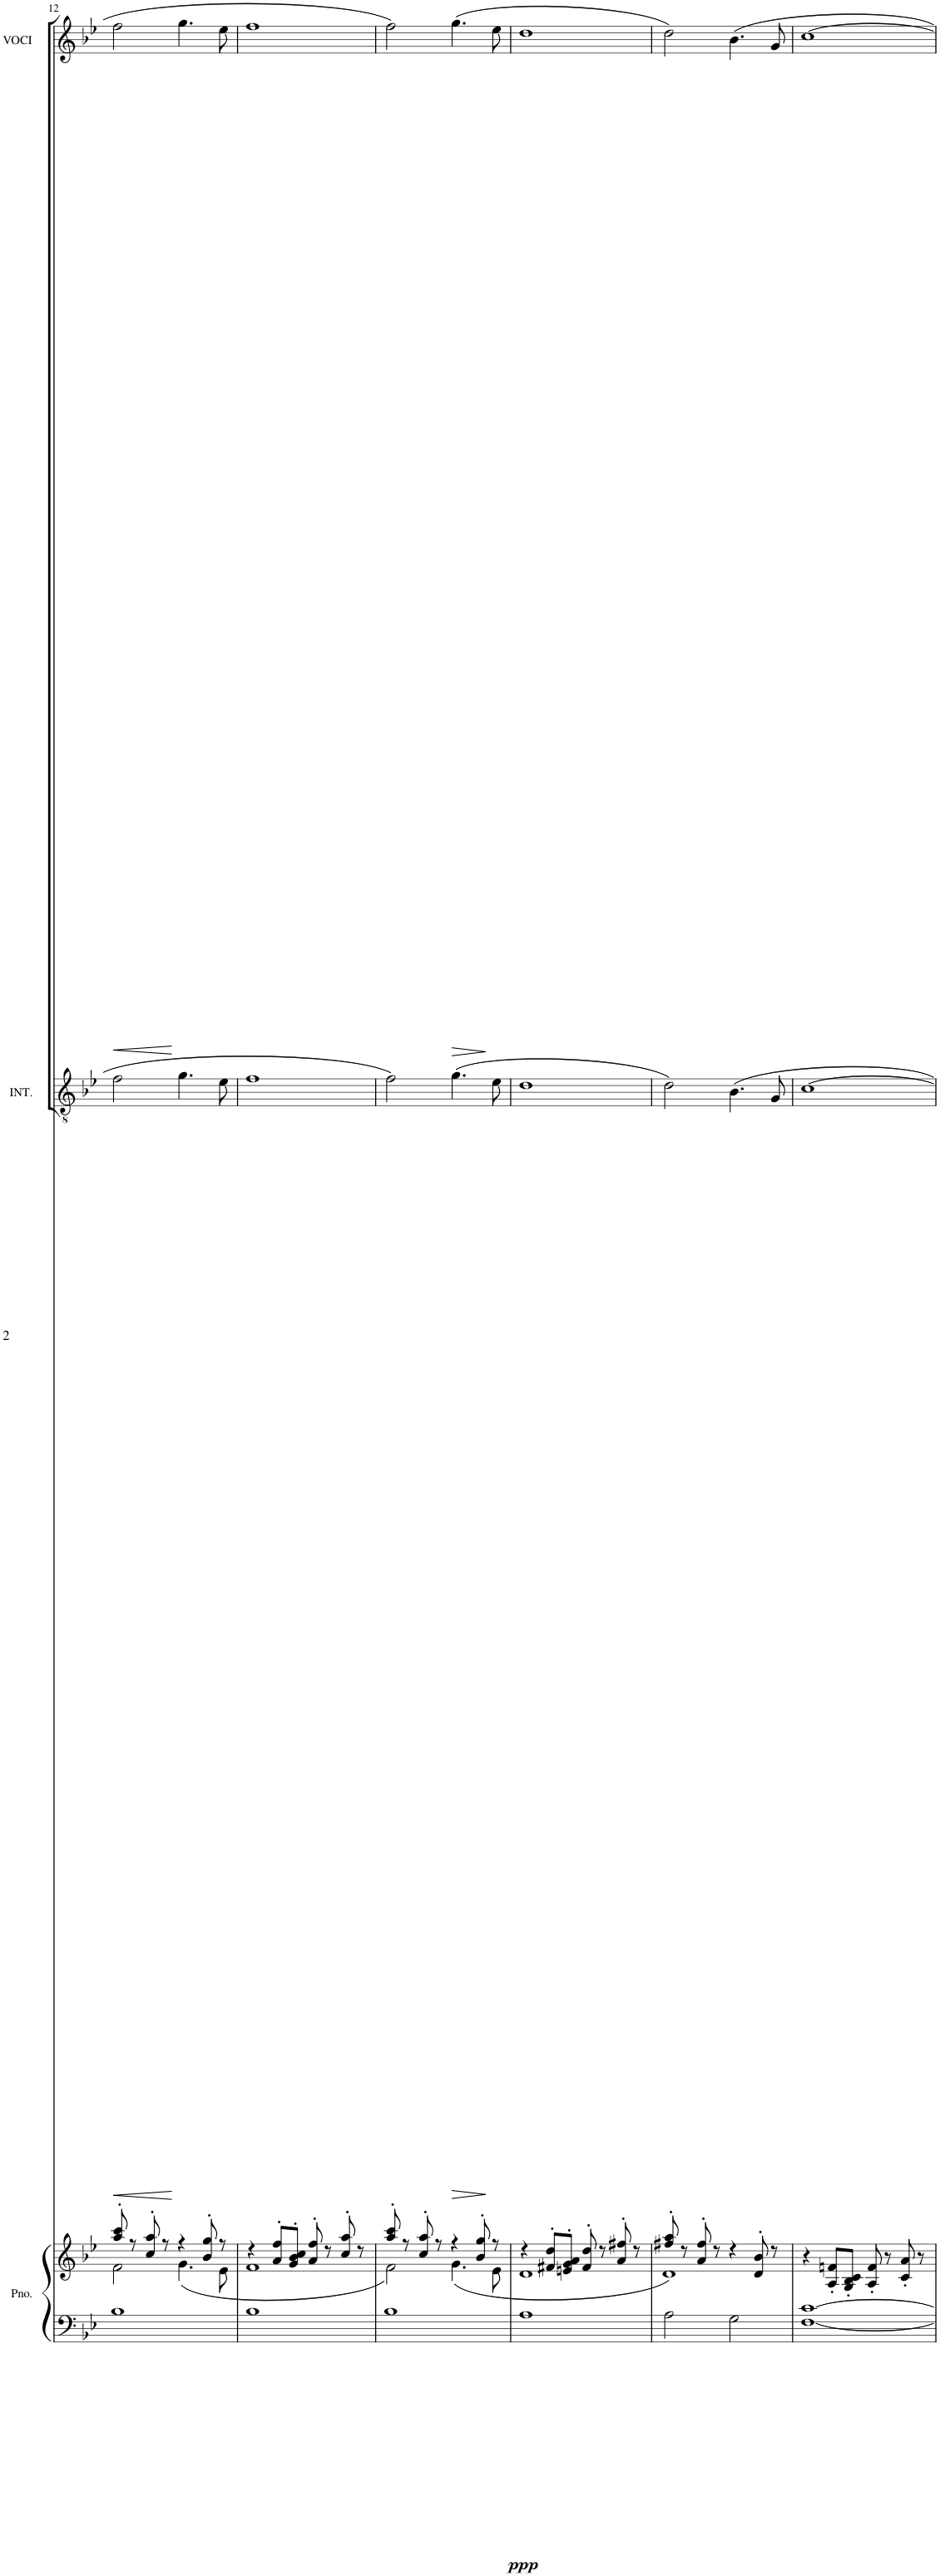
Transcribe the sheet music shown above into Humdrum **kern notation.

**kern	**kern	**dynam	**kern	**dynam	**kern	**dynam
*part3	*part3	*part3	*part2	*part2	*part1	*part1
*staff4	*staff3	*staff3/4	*staff2	*staff2	*staff1	*staff1
*I"Piano	*	*	*I"INTERNE	*	*I"VOCI	*
*I'Pno.	*	*	*I'INT.	*	*I'VOCI	*
!!LO:PB:g=z
*clefF4	*clefG2	*	*clefGv2	*	*clefG2	*
*k[b-e-]	*k[b-e-]	*	*k[b-e-]	*	*k[b-e-]	*
*M4/4	*M4/4	*	*M4/4	*	*M4/4	*
*met(c)	*met(c)	*	*met(c)	*	*met(c)	*
=12	=12	=12	=12	=12	=12	=12
*	*^	*	*	*	*	*
!	!	!	!	!	!LO:HP:b	!	!LO:HP:b
1B-	8aa/' 8ccc/'	2f\	.	2f\	<	2ff\	<
.	8r	.	.	.	.	.	.
.	8cc/' 8aa/'	.	.	.	.	.	.
.	8r	.	.	.	.	.	.
.	4r	(4.g\	.	4.g\	[	4.gg\	[
.	8b-/' 8gg/'	.	.	.	.	.	.
.	8r	8e-\	.	8e-\	.	8ee-\	.
=13	=13	=13	=13	=13	=13	=13	=13
1B-	4r	1f	.	1f	.	1ff	.
.	8a/' 8ff/'L	.	.	.	.	.	.
.	8g/' 8b-/' 8cc/'J	.	.	.	.	.	.
.	8a/' 8ff/'	.	.	.	.	.	.
.	8r	.	.	.	.	.	.
.	8cc/' 8aa/'	.	.	.	.	.	.
.	8r	.	.	.	.	.	.
=14	=14	=14	=14	=14	=14	=14	=14
1B-	8aa/' 8ccc/'	2f\)	.	2f\	.	2ff\	.
.	8r	.	.	.	.	.	.
.	8cc/' 8aa/'	.	.	.	.	.	.
.	8r	.	.	.	.	.	.
!	!	!	!	!	!LO:HP:b	!	!LO:HP:b
.	4r	(4.g\	.	(4.g\	>	(4.gg\	>
.	8b-/' 8gg/'	.	.	.	.	.	.
.	8r	8e-\	.	8e-\	]	8ee-\	]
=15	=15	=15	=15	=15	=15	=15	=15
!	!	!	!LO:DY:b=2	!	!	!	!
1A	4r	1d	ppp	1d	.	1dd	.
.	8f#X/' 8dd/'L	.	.	.	.	.	.
.	8en/' 8g/' 8a/'J	.	.	.	.	.	.
.	8f#/' 8dd/'	.	.	.	.	.	.
.	8r	.	.	.	.	.	.
.	8a/' 8ff#X/'	.	.	.	.	.	.
.	8r	.	.	.	.	.	.
=16	=16	=16	=16	=16	=16	=16	=16
2A\	8ff#X/' 8aa/'	1d)	.	2d\)	.	2dd\)	.
.	8r	.	.	.	.	.	.
.	8a/' 8ff#/'	.	.	.	.	.	.
.	8r	.	.	.	.	.	.
2G\	4r	.	.	4.B-\	.	4.b-\	.
.	8d/' 8b-/'	.	.	.	.	.	.
.	8r	.	.	8G/	.	8g/	.
*	*v	*v	*	*	*	*	*
=17	=17	=17	=17	=17	=17	=17
[1F [1c	4r	.	[1c	.	[1cc	.
.	8A/' 8fn/'L	.	.	.	.	.
.	8G/' 8B-/' 8c/'J	.	.	.	.	.
.	8A/' 8f/'	.	.	.	.	.
.	8r	.	.	.	.	.
.	8c/' 8a/'	.	.	.	.	.
.	8r	.	.	.	.	.
=	=	=	=	=	=	=
*-	*-	*-	*-	*-	*-	*-
